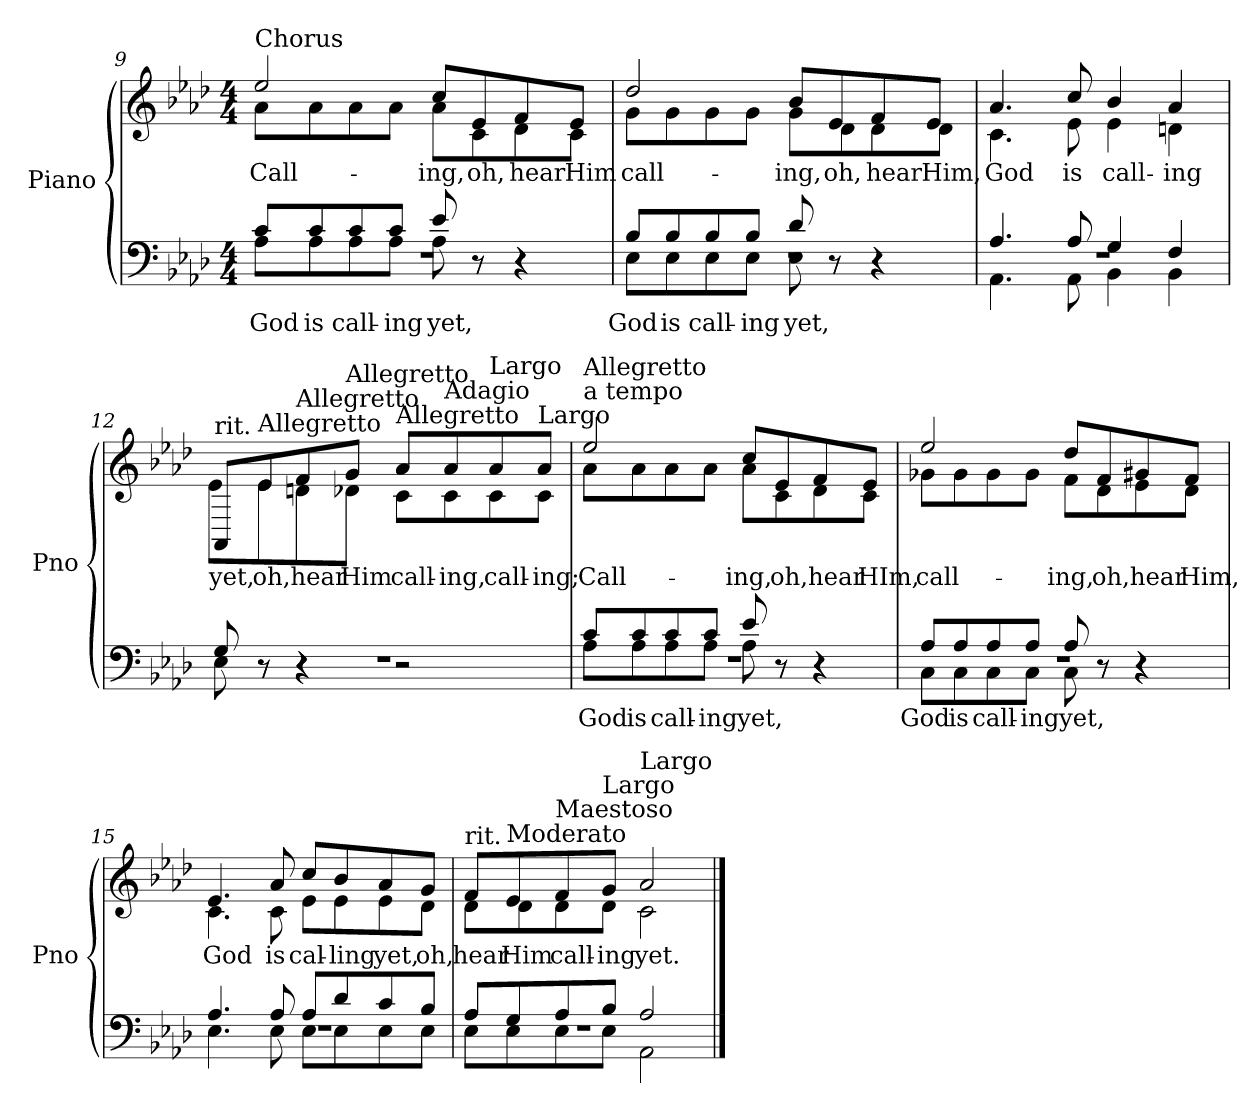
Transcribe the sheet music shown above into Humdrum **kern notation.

**kern	**text	**kern	**text
*part1	*part1	*part1	*part1
*staff2	*staff2	*staff1	*staff1
*I"Piano	*	*	*
*I'Pno	*	*	*
!!LO:LB:g=z
*clefF4	*	*clefG2	*
*k[b-e-a-d-]	*	*k[b-e-a-d-]	*
*A-:	*	*A-:	*
*M4/4	*	*M4/4	*
=9	=9	=9	=9
*^	*	*^	*
*	*^	*	*	*	*
!	!	!	!	!LO:TX:a:t=Chorus	!	!
1r	8c/L	8A-\L	God	2ee-/	8a-\L	Call-
.	8c/	8A-\	is	.	8a-\	.
.	8c/	8A-\	call-	.	8a-\	.
.	8c/J	8A-\J	-ing	.	8a-\J	.
.	8e-/	8A-\	yet,	8cc/L	8a-\L	ing,
.	8r	8r	.	8e-/	8c\	oh,
.	4r	4r	.	8f/	8d-\	hear
.	.	.	.	8e-/J	8c\J	Him
!!LO:LB:g=z	!!
=10	=10	=10	=10	=10	=10	=10
1r	8B-/L	8E-\L	God	2dd-/	8g\L	call-
.	8B-/	8E-\	is	.	8g\	.
.	8B-/	8E-\	call-	.	8g\	.
.	8B-/J	8E-\J	-ing	.	8g\J	.
.	8d-/	8E-\	yet,	8b-/L	8g\L	ing,
.	8r	8r	.	8e-/	8d-\	oh,
.	4r	4r	.	8f/	8d-\	hear
.	.	.	.	8e-/J	8d-\J	Him,
=11	=11	=11	=11	=11	=11	=11
1r	4.A-/	4.AA-\	.	4.a-/	4.c\	God
.	8A-/	8AA-\	.	8cc/	8e-\	is
.	4G/	4BB-\	.	4b-/	4e-\	call-
.	4F/	4BB-\	.	4a-/	4dn\	ing
!!LO:PB:g=z	!!
=12	=12	=12	=12	=12	=12	=12
!	!	!	!	!LO:TX:a:t=rit.	!	!
1r	8G/	8E-\	.	8AA-/L	8e-\L	yet,
!	!	!	!	!LO:TX:a:t=Allegretto	!	!
.	8r	8r	.	8e-/	8e-\	oh,
!	!	!	!	!LO:TX:a:t=Allegretto	!	!
.	4r	4r	.	8f/	8dn\	hear
!	!	!	!	!LO:TX:a:t=Allegretto	!	!
.	.	.	.	8g/J	8d-X\J	Him
!	!	!	!	!LO:TX:a:t=Allegretto	!	!
.	2r	2r	.	8a-/L	8c\L	call-
!	!	!	!	!LO:TX:a:t=Adagio	!	!
.	.	.	.	8a-/	8c\	ing,
!	!	!	!	!LO:TX:a:t=Largo	!	!
.	.	.	.	8a-/	8c\	call-
!	!	!	!	!LO:TX:a:t=Largo	!	!
.	.	.	.	8a-/J	8c\J	ing;
!!LO:LB:g=z	!!
=13	=13	=13	=13	=13	=13	=13
!	!	!	!	!LO:TX:a:t=a tempo	!	!
!	!	!	!	!LO:TX:a:t=Allegretto	!	!
1r	8c/L	8A-\L	God	2ee-/	8a-\L	Call-
.	8c/	8A-\	is	.	8a-\	.
.	8c/	8A-\	call-	.	8a-\	.
.	8c/J	8A-\J	-ing	.	8a-\J	.
.	8e-/	8A-\	yet,	8cc/L	8a-\L	ing,
.	8r	8r	.	8e-/	8c\	oh,
.	4r	4r	.	8f/	8d-\	hear
.	.	.	.	8e-/J	8c\J	HIm,
!!LO:LB:g=z	!!
=14	=14	=14	=14	=14	=14	=14
1r	8A-/L	8C\L	God	2ee-/	8g-X\L	call-
.	8A-/	8C\	is	.	8g-\	.
.	8A-/	8C\	call-	.	8g-\	.
.	8A-/J	8C\J	-ing	.	8g-\J	.
.	8A-/	8C\	yet,	8dd-/L	8f\L	ing,
.	8r	8r	.	8f/	8d-\	oh,
.	4r	4r	.	8g#X/	8e-\	hear
.	.	.	.	8f/J	8d-\J	Him,
!!LO:LB:g=z	!!
=15	=15	=15	=15	=15	=15	=15
1r	4.A-/	4.E-\	.	4.e-/	4.c\	God
.	8A-/	8E-\	.	8a-/	8c\	is
.	8A-/L	8E-\L	.	8cc/L	8e-\L	cal-
.	8d-/	8E-\	.	8b-/	8e-\	ling
.	8c/	8E-\	.	8a-/	8e-\	yet,
.	8B-/J	8E-\J	.	8g/J	8d-\J	oh,
=16	=16	=16	=16	=16	=16	=16
!	!	!	!	!LO:TX:a:t=rit.	!	!
1r	8A-/L	8E-\L	.	8f/L	8d-\L	hear
!	!	!	!	!LO:TX:a:t=Moderato	!	!
.	8G/	8E-\	.	8e-/	8d-\	Him
!	!	!	!	!LO:TX:a:t=Maestoso	!	!
.	8A-/	8E-\	.	8f/	8d-\	call-
!	!	!	!	!LO:TX:a:t=Largo	!	!
.	8B-/J	8E-\J	.	8g/J	8d-\J	ing
!	!	!	!	!LO:TX:a:t=Largo	!	!
.	2A-/	2AA-\	.	2a-/	2c\	yet.
*v	*v	*v	*	*	*	*
*	*	*v	*v	*
==	==	==	==
*-	*-	*-	*-
